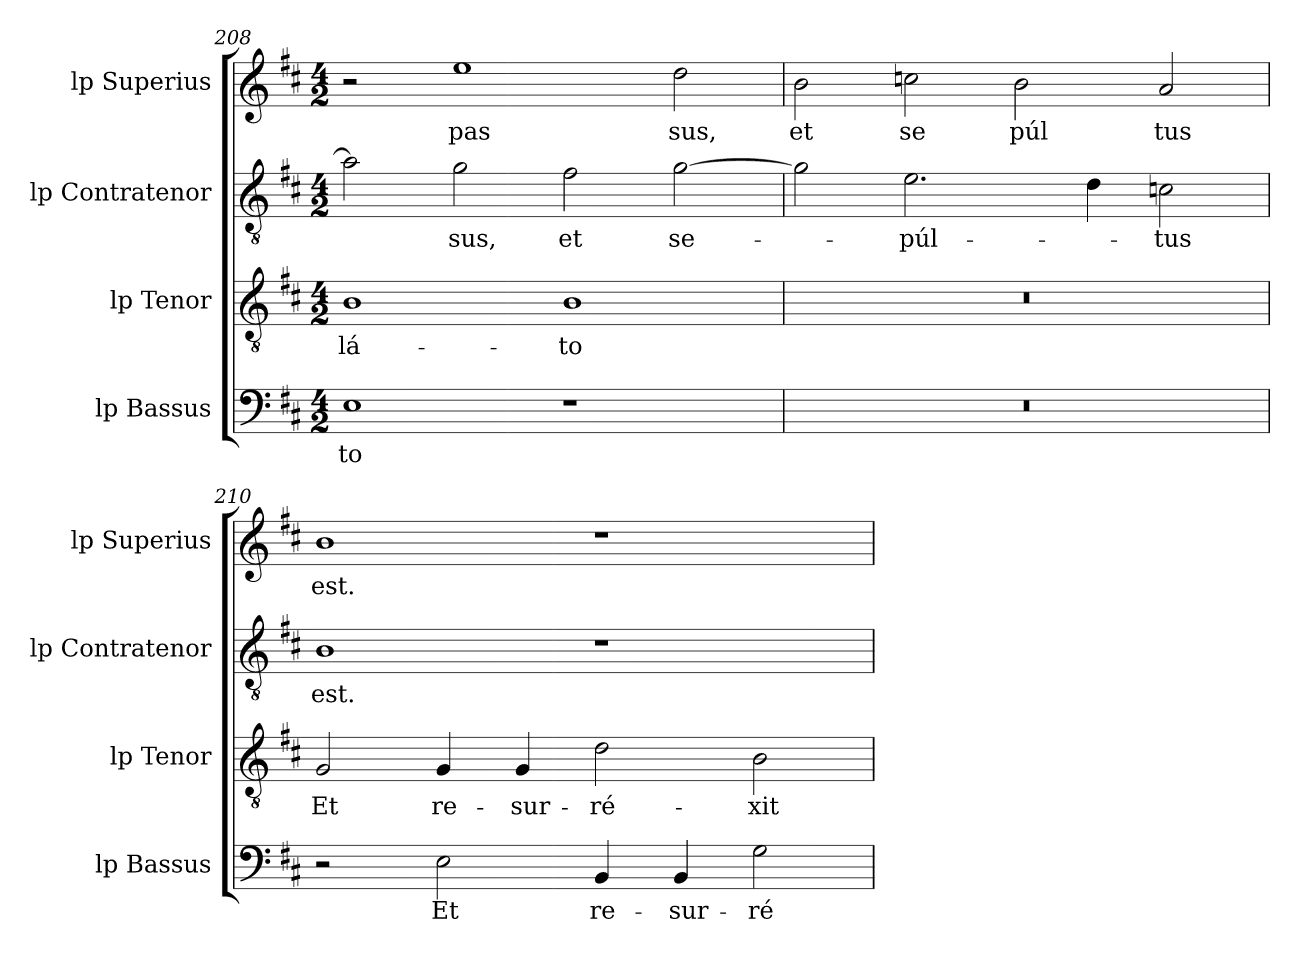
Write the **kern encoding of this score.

**kern	**text	**kern	**text	**kern	**text	**kern	**text
*part4	*part4	*part3	*part3	*part2	*part2	*part1	*part1
*staff4	*staff4	*staff3	*staff3	*staff2	*staff2	*staff1	*staff1
*I"lp Bassus	*	*I"lp Tenor	*	*I"lp Contratenor	*	*I"lp Superius	*
*I'lp Bassus	*	*I'lp Tenor	*	*I'lp Contratenor	*	*I'lp Superius	*
!!LO:LB:g=z
*clefF4	*	*clefGv2	*	*clefGv2	*	*clefG2	*
*k[f#c#]	*	*k[f#c#]	*	*k[f#c#]	*	*k[f#c#]	*
*D:	*	*D:	*	*D:	*	*D:	*
*M4/2	*	*M4/2	*	*M4/2	*	*M4/2	*
=208	=208	=208	=208	=208	=208	=208	=208
!	!LO:LY:b:cj	!	!LO:LY:b:cj	!	!	!	!
1E	to	1B	lá-	2a\]	.	2r	.
!	!	!	!	!	!LO:LY:b:cj	!	!LO:LY:b:cj
.	.	.	.	2g\	-sus,	1ee	pas
!	!	!	!LO:LY:b:cj	!	!LO:LY:b:cj	!	!
1r	.	1B	-to	2f#\	et	.	.
!	!	!	!	!	!LO:LY:b:cj	!	!LO:LY:b:cj
.	.	.	.	[>2g\	se-	2dd\	sus,
=209	=209	=209	=209	=209	=209	=209	=209
!	!	!	!	!	!	!	!LO:LY:b:cj
0r	.	0r	.	2g\]	.	2b\	et
!	!	!	!	!	!LO:LY:b	!	!LO:LY:b:cj
.	.	.	.	2.e\	-púl-	2ccn\	se
!	!	!	!	!	!	!	!LO:LY:b:cj
.	.	.	.	.	.	2b\	púl
.	.	.	.	4d\	.	.	.
!	!	!	!	!	!LO:LY:b:cj	!	!LO:LY:b:cj
.	.	.	.	2cn\	-tus	2a/	tus
=210	=210	=210	=210	=210	=210	=210	=210
!	!	!	!LO:LY:b:cj	!	!LO:LY:b:cj	!	!LO:LY:b:cj
2r	.	2G/	Et	1B	est.	1b	est.
!	!LO:LY:b:cj	!	!LO:LY:b:cj	!	!	!	!
2E\	Et	4G/	re-	.	.	.	.
!	!	!	!LO:LY:b:cj	!	!	!	!
.	.	4G/	-sur-	.	.	.	.
!	!LO:LY:b:cj	!	!LO:LY:b:cj	!	!	!	!
4BB/	re-	2d\	-ré-	1r	.	1r	.
!	!LO:LY:b:cj	!	!	!	!	!	!
4BB/	-sur-	.	.	.	.	.	.
!	!LO:LY:b:cj	!	!LO:LY:b:cj	!	!	!	!
2G\	-ré-	2B\	-xit	.	.	.	.
=	=	=	=	=	=	=	=
*-	*-	*-	*-	*-	*-	*-	*-
